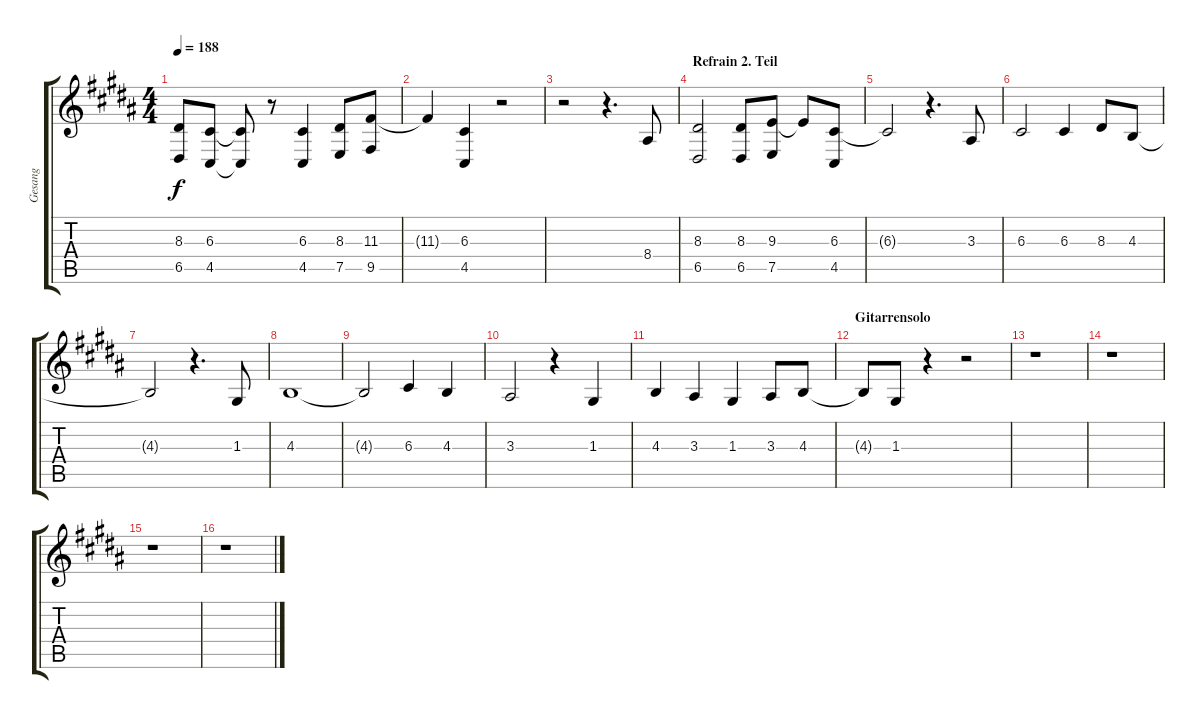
\track ("Gesang" "Gesang") {instrument tenorsax}
\staff {score tabs}
\tuning (E4 B3 G3 D3 A2 E2) {hide}
\ts (4 4)
\tempo 188
\clef g2
\ks b
(8.3{t} 6.5{t}).8{dy f} (6.3 4.5).8 (6.3{t} 4.5{t}).8 r.8 (6.3 4.5).4 (8.3 7.5).8 (11.3 9.5).8 |
11.3{t}.4 (6.3 4.5).4 r.2 |
r.2 r.4{d} 8.4.8 |
\section ("" "Refrain 2. Teil")
(8.3 6.5).2 (8.3 6.5).8 (9.3 7.5).8 9.3{t}.8 (6.3 4.5).8 |
6.3{t}.2 r.4{d} 3.3.8 |
6.3.2 6.3.4 8.3.8 4.3.8 |
4.3{t}.2 r.4{d} 1.3.8 |
4.3.1 |
4.3{t}.2 6.3.4 4.3.4 |
3.3.2 r.4 1.3.4 |
4.3.4 3.3.4 1.3.4 3.3.8 4.3.8 |
\section ("" "Gitarrensolo")
4.3{t}.8 1.3.8 r.4 r.2 |
r.1 |
r.1 |
r.1 |
r.1
